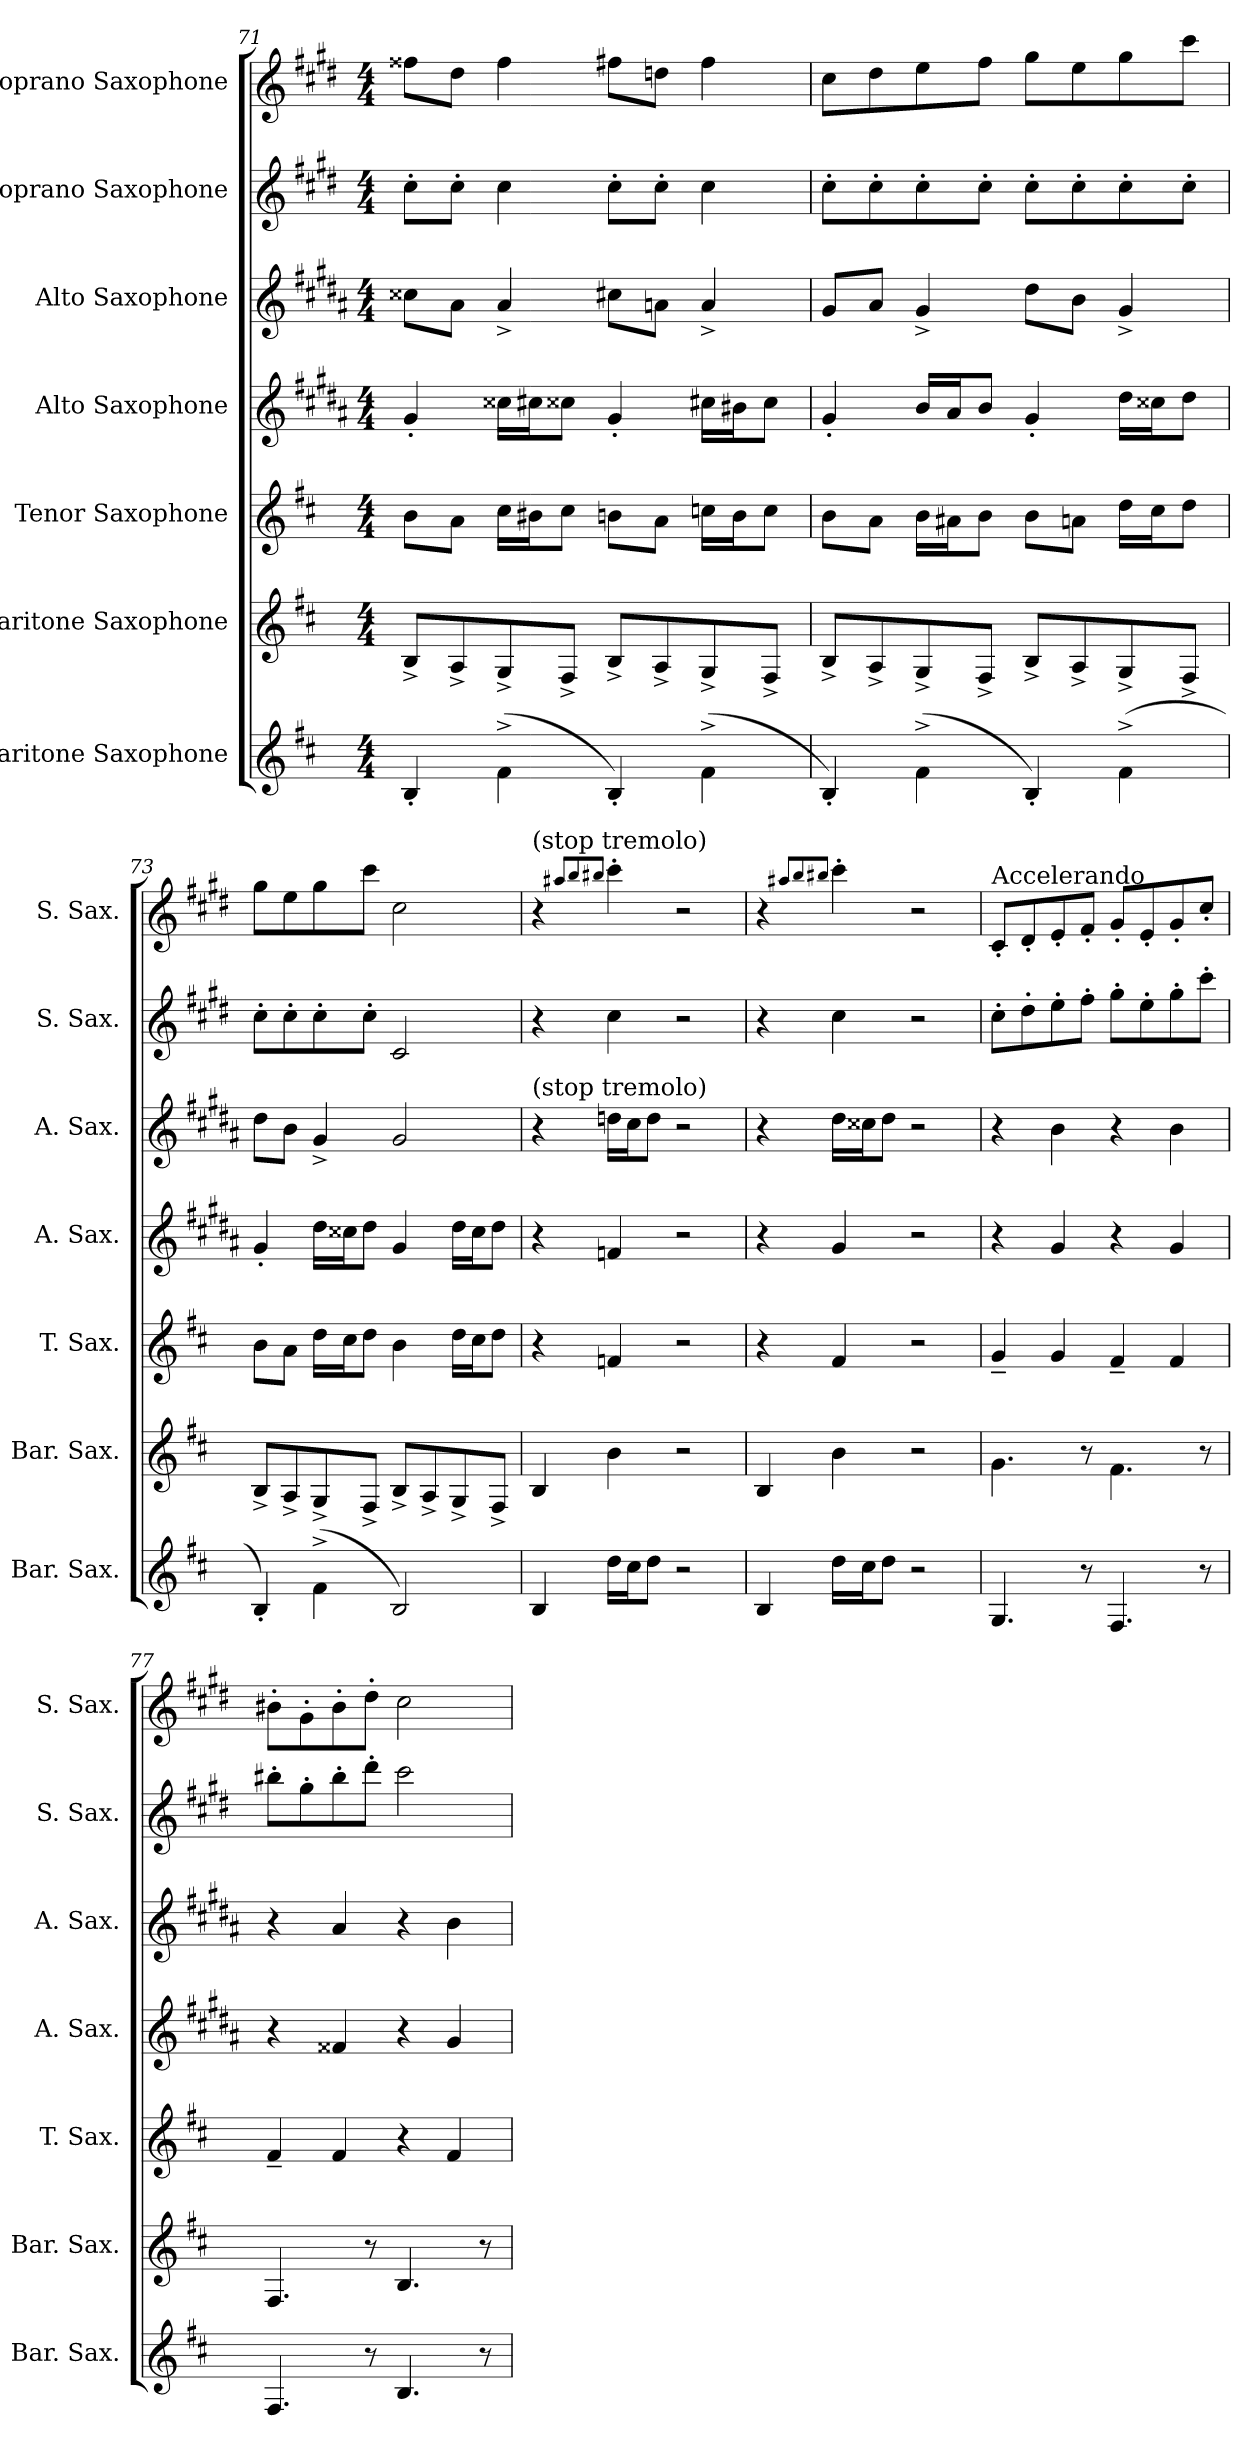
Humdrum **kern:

**kern	**kern	**kern	**kern	**kern	**kern	**kern
*part7	*part6	*part5	*part4	*part3	*part2	*part1
*staff7	*staff6	*staff5	*staff4	*staff3	*staff2	*staff1
*I"Baritone Saxophone	*I"Baritone Saxophone	*I"Tenor Saxophone	*I"Alto Saxophone	*I"Alto Saxophone	*I"Soprano Saxophone	*I"Soprano Saxophone
*I'Bar. Sax.	*I'Bar. Sax.	*I'T. Sax.	*I'A. Sax.	*I'A. Sax.	*I'S. Sax.	*I'S. Sax.
!!LO:PB:g=z
*clefG2	*clefG2	*clefG2	*clefG2	*clefG2	*clefG2	*clefG2
*ITrd12c21	*ITrd12c21	*ITrd8c14	*ITrd5c9	*ITrd5c9	*ITrd1c2	*ITrd1c2
*k[f#c#]	*k[f#c#]	*k[f#c#]	*k[f#c#]	*k[f#c#]	*k[f#c#]	*k[f#c#]
*M4/4	*M4/4	*M4/4	*M4/4	*M4/4	*M4/4	*M4/4
=71	=71	=71	=71	=71	=71	=71
4BB'/	8BB^/L	8B\L	4B'/	8e#X\L	8b'\L	8ee#X\L
.	8AA^/	8A\J	.	8c#\J	8b'\J	8cc#\J
(4F#^\	8GG^/	16c#\LL	16e#X\LL	4c#^/	4b\	4ee#\
.	.	16B#X\J	16en\J	.	.	.
.	8FF#^/J	8c#\J	8e#X\J	.	.	.
4BB'/)	8BB^/L	8Bn\L	4B'/	8en\L	8b'\L	8een\L
.	8AA^/	8A\J	.	8cn\J	8b'\J	8ccn\J
(4F#^\	8GG^/	16cn\LL	16en\LL	4c^/	4b\	4ee\
.	.	16B\J	16d#X\J	.	.	.
.	8FF#^/J	8c\J	8e\J	.	.	.
=72	=72	=72	=72	=72	=72	=72
4BB'/)	8BB^/L	8B\L	4B'/	8B/L	8b'\L	8b\L
.	8AA^/	8A\J	.	8c#/J	8b'\	8cc#\
(4F#^\	8GG^/	16B\LL	16d/LL	4B^/	8b'\	8dd\
.	.	16A#X\J	16c#/J	.	.	.
.	8FF#^/J	8B\J	8d/J	.	8b'\J	8ee\J
4BB'/)	8BB^/L	8B\L	4B'/	8f#\L	8b'\L	8ff#\L
.	8AA^/	8An\J	.	8d\J	8b'\	8dd\
(4F#^\	8GG^/	16d\LL	16f#\LL	4B^/	8b'\	8ff#\
.	.	16c#\J	16e#X\J	.	.	.
.	8FF#^/J	8d\J	8f#\J	.	8b'\J	8bb\J
=73	=73	=73	=73	=73	=73	=73
*	*	*	*	*	*	*MM230
4BB'/)	8BB^/L	8B\L	4B'/	8f#\L	8b'\L	8ff#\L
.	8AA^/	8A\J	.	8d\J	8b'\	8dd\
(4F#^\	8GG^/	16d\LL	16f#\LL	4B^/	8b'\	8ff#\
.	.	16c#\J	16e#X\J	.	.	.
.	8FF#^/J	8d\J	8f#\J	.	8b'\J	8bb\J
2BB/)	8BB^/L	4B\	4B/	2B/	2B/	2b\
.	8AA^/	.	.	.	.	.
.	8GG^/	16d\LL	16f#\LL	.	.	.
.	.	16c#\J	16e#\J	.	.	.
.	8FF#^/J	8d\J	8f#\J	.	.	.
!!LO:PB:g=z
=74	=74	=74	=74	=74	=74	=74
*	*	*	*	*	*	*MM160
!	!	!	!	!	!	!LO:TX:a:t=(stop tremolo)
!	!	!	!	!LO:TX:a:t=(stop tremolo)	!	!
4BB/	4BB/	4r	4r	4r	4r	4r
.	.	.	.	.	.	8qgg#X/L
.	.	.	.	.	.	8qaa/
.	.	.	.	.	.	8qaa#X/J
16d\LL	4B\	4Fn/	4A-X/	16fn\LL	4b\	4bb'\
16c#\J	.	.	.	16e\J	.	.
8d\J	.	.	.	8f\J	.	.
2r	2r	2r	2r	2r	2r	2r
=75	=75	=75	=75	=75	=75	=75
4BB/	4BB/	4r	4r	4r	4r	4r
.	.	.	.	.	.	8qgg#X/L
.	.	.	.	.	.	8qaa/
.	.	.	.	.	.	8qaa#X/J
16d\LL	4B\	4F#/	4B/	16f#\LL	4b\	4bb'\
16c#\J	.	.	.	16e#X\J	.	.
8d\J	.	.	.	8f#\J	.	.
2r	2r	2r	2r	2r	2r	2r
=76	=76	=76	=76	=76	=76	=76
*	*	*	*	*	*	*MM180
!	!	!	!	!	!	!LO:TX:a:t=Accelerando
4.GG/	4.G\	4G~/	4r	4r	8b'\L	8B'/L
.	.	.	.	.	8cc#'\	8c#'/
.	.	4G/	4B/	4d\	8dd'\	8d'/
8r	8r	.	.	.	8ee'\J	8e'/J
*	*	*	*	*	*	*MM190
4.FF#/	4.F#\	4F#~/	4r	4r	8ff#'\L	8f#'/L
.	.	.	.	.	8dd'\	8d'/
.	.	4F#/	4B/	4d\	8ff#'\	8f#'/
8r	8r	.	.	.	8bb'\J	8b'/J
=77	=77	=77	=77	=77	=77	=77
4.FF#/	4.FF#/	4F#~/	4r	4r	8aa#X'\L	8a#X'\L
.	.	.	.	.	8ff#'\	8f#'\
*	*	*	*	*	*	*MM200
.	.	4F#/	4A#X/	4c#/	8aa#'\	8a#'\
8r	8r	.	.	.	8ccc#'\J	8cc#'\J
4.BB/	4.BB/	4r	4r	4r	2bb\	2b\
.	.	4F#/	4B/	4d\	.	.
8r	8r	.	.	.	.	.
=	=	=	=	=	=	=
*-	*-	*-	*-	*-	*-	*-
